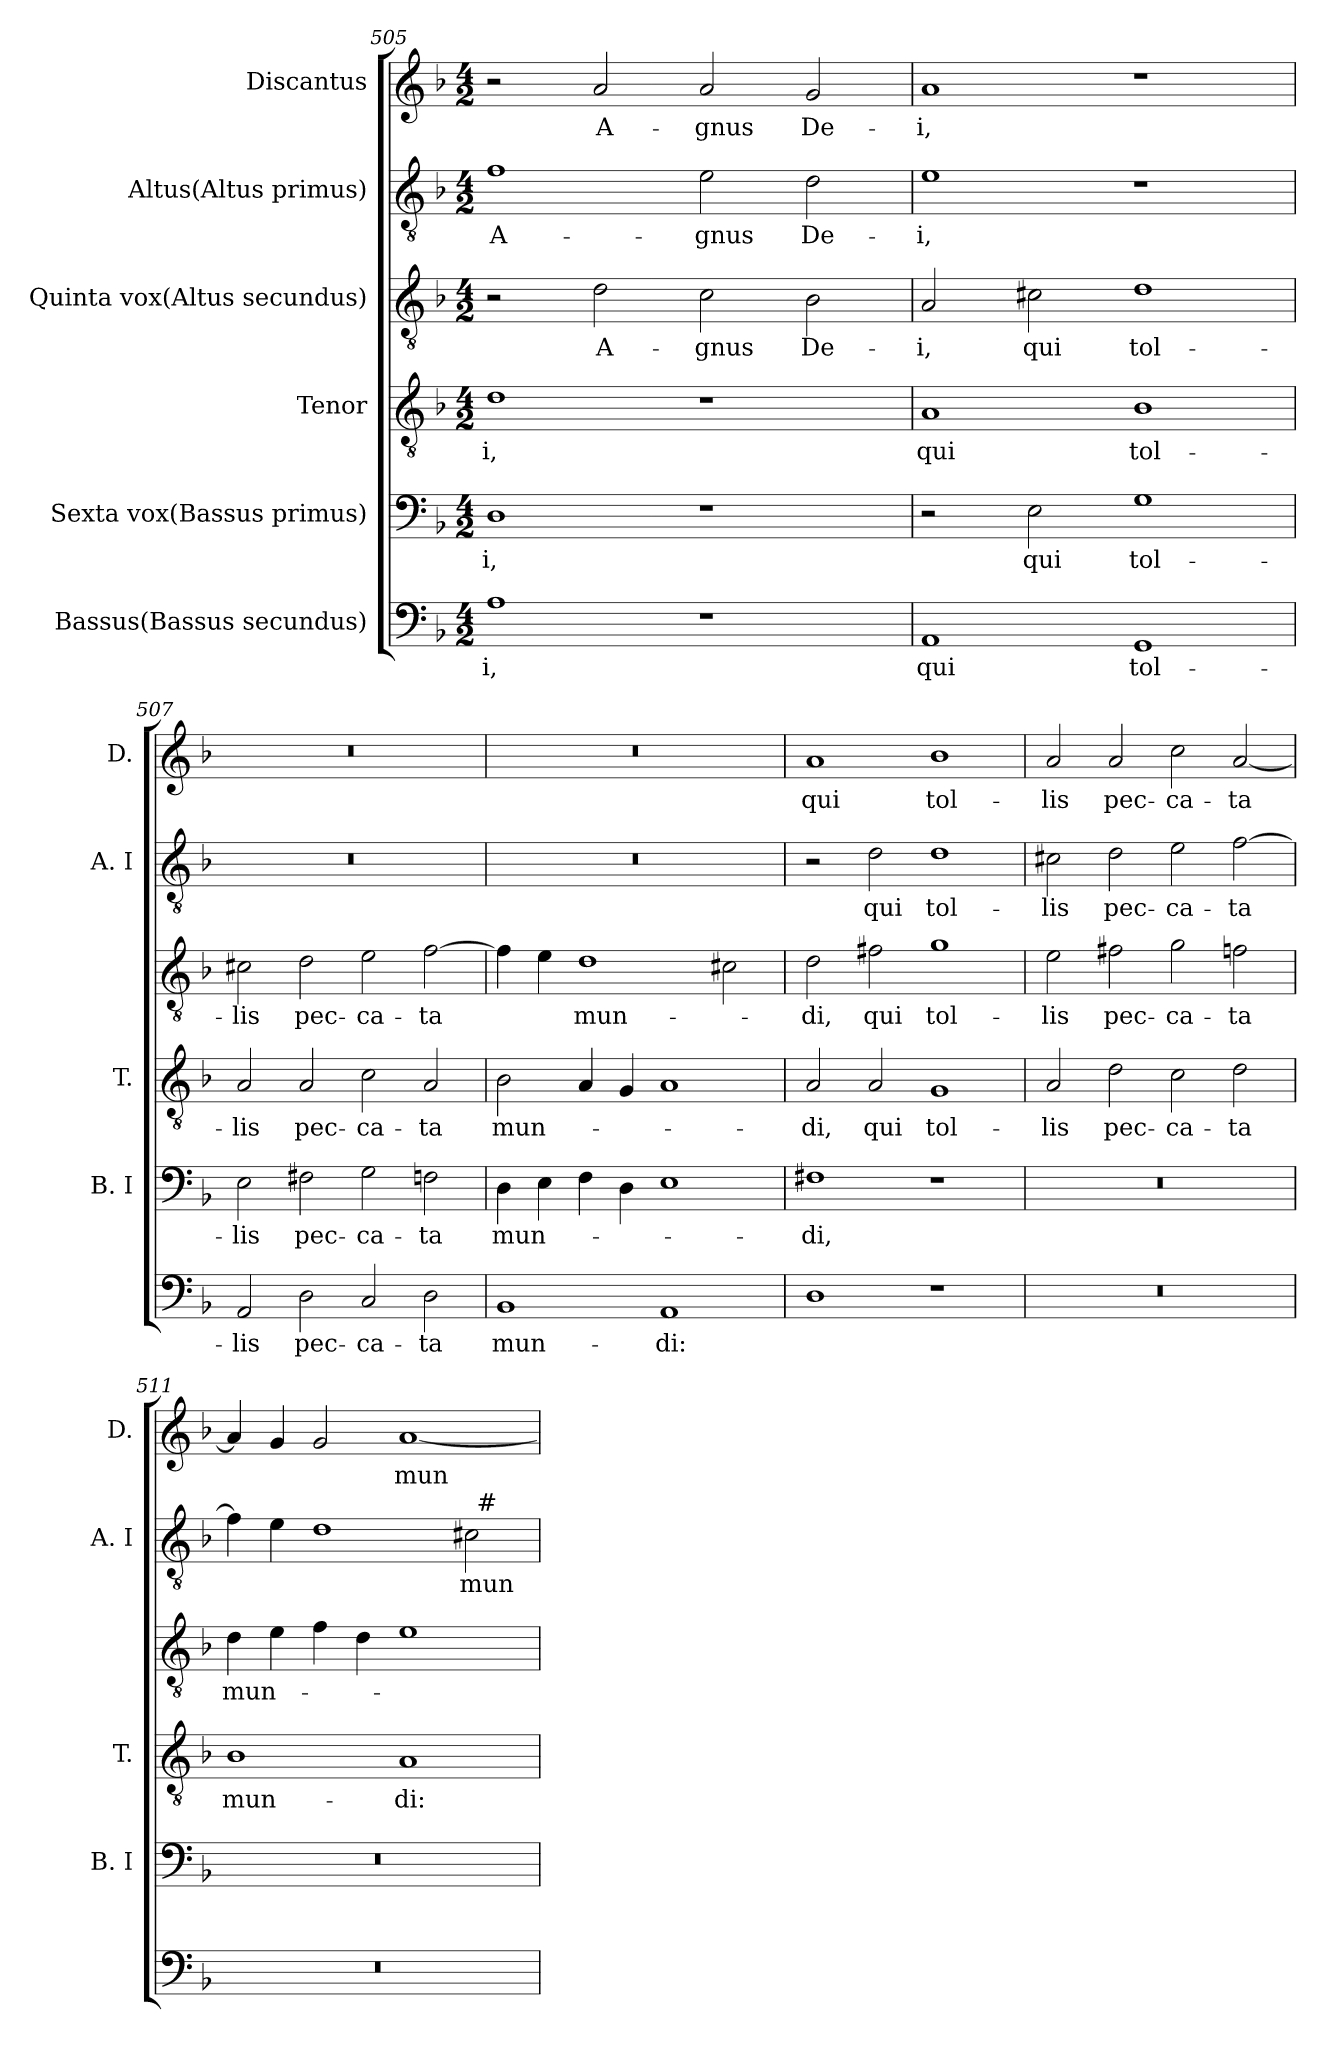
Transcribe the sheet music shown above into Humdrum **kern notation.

**kern	**text	**kern	**text	**kern	**text	**kern	**text	**kern	**text	**kern	**text
*part6	*part6	*part5	*part5	*part4	*part4	*part3	*part3	*part2	*part2	*part1	*part1
*staff6	*staff6	*staff5	*staff5	*staff4	*staff4	*staff3	*staff3	*staff2	*staff2	*staff1	*staff1
*I"Bassus(Bassus secundus)	*	*I"Sexta vox(Bassus primus)	*	*I"Tenor	*	*I"Quinta vox(Altus secundus)	*	*I"Altus(Altus primus)	*	*I"Discantus	*
*	*	*I'B. I	*	*I'T.	*	*	*	*I'A. I	*	*I'D.	*
*clefF4	*	*clefF4	*	*clefGv2	*	*clefGv2	*	*clefGv2	*	*clefG2	*
*	*	*	*	*ITrd7c12	*	*ITrd7c12	*	*ITrd7c12	*	*	*
*k[b-]	*	*k[b-]	*	*k[b-]	*	*k[b-]	*	*k[b-]	*	*k[b-]	*
*d:	*	*d:	*	*d:	*	*d:	*	*d:	*	*d:	*
*M4/2	*	*M4/2	*	*M4/2	*	*M4/2	*	*M4/2	*	*M4/2	*
=505	=505	=505	=505	=505	=505	=505	=505	=505	=505	=505	=505
!	!LO:LY:b	!	!LO:LY:b	!	!LO:LY:b	!	!	!	!LO:LY:b	!	!
1A	-i,	1D	-i,	1D	-i,	2r	.	1F	A-	2r	.
!	!	!	!	!	!	!	!LO:LY:b	!	!	!	!LO:LY:b
.	.	.	.	.	.	2D\	A-	.	.	2a/	A-
!	!	!	!	!	!	!	!LO:LY:b	!	!LO:LY:b	!	!LO:LY:b
1r	.	1r	.	1r	.	2C\	-gnus	2E\	-gnus	2a/	-gnus
!	!	!	!	!	!	!	!LO:LY:b	!	!LO:LY:b	!	!LO:LY:b
.	.	.	.	.	.	2BB-\	De-	2D\	De-	2g/	De-
=506	=506	=506	=506	=506	=506	=506	=506	=506	=506	=506	=506
!	!LO:LY:b	!	!	!	!LO:LY:b	!	!LO:LY:b	!	!LO:LY:b	!	!LO:LY:b
1AA	qui	2r	.	1AA	qui	2AA/	-i,	1E	-i,	1a	-i,
!	!	!	!LO:LY:b	!	!	!	!LO:LY:b	!	!	!	!
.	.	2E\	qui	.	.	2C#X\	qui	.	.	.	.
!	!LO:LY:b	!	!LO:LY:b	!	!LO:LY:b	!	!LO:LY:b	!	!	!	!
1GG	tol-	1G	tol-	1BB-	tol-	1D	tol-	1r	.	1r	.
=507	=507	=507	=507	=507	=507	=507	=507	=507	=507	=507	=507
!	!LO:LY:b	!	!LO:LY:b	!	!LO:LY:b	!	!LO:LY:b	!LO:N:vis=1	!	!LO:N:vis=1	!
2AA/	-lis	2E\	-lis	2AA/	-lis	2C#X\	-lis	0r	.	0r	.
!	!LO:LY:b	!	!LO:LY:b	!	!LO:LY:b	!	!LO:LY:b	!	!	!	!
2D\	pec-	2F#X\	pec-	2AA/	pec-	2D\	pec-	.	.	.	.
!	!LO:LY:b	!	!LO:LY:b	!	!LO:LY:b	!	!LO:LY:b	!	!	!	!
2C/	-ca-	2G\	-ca-	2C\	-ca-	2E\	-ca-	.	.	.	.
!	!LO:LY:b	!	!LO:LY:b	!	!LO:LY:b	!	!LO:LY:b	!	!	!	!
2D\	-ta	2Fn\	-ta	2AA/	-ta	[>2F\	-ta	.	.	.	.
=508	=508	=508	=508	=508	=508	=508	=508	=508	=508	=508	=508
!	!LO:LY:b	!	!LO:LY:b	!	!LO:LY:b	!	!	!LO:N:vis=1	!	!LO:N:vis=1	!
1BB-	mun-	4D\	mun-	2BB-\	mun-	4F\]	.	0r	.	0r	.
.	.	4E\	.	.	.	4E\	.	.	.	.	.
!	!	!	!	!	!	!	!LO:LY:b	!	!	!	!
.	.	4F\	.	4AA/	.	1D	mun-	.	.	.	.
.	.	4D\	.	4GG/	.	.	.	.	.	.	.
!	!LO:LY:b	!	!	!	!	!	!	!	!	!	!
1AA	-di:	1E	.	1AA	.	.	.	.	.	.	.
.	.	.	.	.	.	2C#X\	.	.	.	.	.
!!LO:LB:g=z
=509	=509	=509	=509	=509	=509	=509	=509	=509	=509	=509	=509
!	!	!	!LO:LY:b	!	!LO:LY:b	!	!LO:LY:b	!	!	!	!LO:LY:b
1D	.	1F#X	-di,	2AA/	-di,	2D\	-di,	2r	.	1a	qui
!	!	!	!	!	!LO:LY:b	!	!LO:LY:b	!	!LO:LY:b	!	!
.	.	.	.	2AA/	qui	2F#X\	qui	2D\	qui	.	.
!	!	!	!	!	!LO:LY:b	!	!LO:LY:b	!	!LO:LY:b	!	!LO:LY:b
1r	.	1r	.	1GG	tol-	1G	tol-	1D	tol-	1b-	tol-
=510	=510	=510	=510	=510	=510	=510	=510	=510	=510	=510	=510
!LO:N:vis=1	!	!LO:N:vis=1	!	!	!LO:LY:b	!	!LO:LY:b	!	!LO:LY:b	!	!LO:LY:b
0r	.	0r	.	2AA/	-lis	2E\	-lis	2C#X\	-lis	2a/	-lis
!	!	!	!	!	!LO:LY:b	!	!LO:LY:b	!	!LO:LY:b	!	!LO:LY:b
.	.	.	.	2D\	pec-	2F#X\	pec-	2D\	pec-	2a/	pec-
!	!	!	!	!	!LO:LY:b	!	!LO:LY:b	!	!LO:LY:b	!	!LO:LY:b
.	.	.	.	2C\	-ca-	2G\	-ca-	2E\	-ca-	2cc\	-ca-
!	!	!	!	!	!LO:LY:b	!	!LO:LY:b	!	!LO:LY:b	!	!LO:LY:b
.	.	.	.	2D\	-ta	2Fn\	-ta	[>2F\	-ta	[<2a/	-ta
=511	=511	=511	=511	=511	=511	=511	=511	=511	=511	=511	=511
!LO:N:vis=1	!	!LO:N:vis=1	!	!	!LO:LY:b	!	!LO:LY:b	!	!	!	!
*	*	*	*	*	*	*	*	*^	*	*	*
0r	.	0r	.	1BB-	mun-	4D\	mun-	4F\]	1ryy	.	4a/]	.
.	.	.	.	.	.	4E\	.	4E\	.	.	4g/	.
.	.	.	.	.	.	4F\	.	1D	.	.	2g/	.
.	.	.	.	.	.	4D\	.	.	.	.	.	.
!	!	!	!	!	!LO:LY:b	!	!	!	!	!	!	!LO:LY:b
.	.	.	.	1AA	-di:	1E	.	.	2ryy	.	[<1a	mun-
!	!	!	!	!	!	!	!	!	!	!LO:LY:b	!	!
.	.	.	.	.	.	.	.	2C#\	32ryy	mun-	.	.
!	!	!	!	!	!	!	!	!	!LO:TX:a:t=#	!	!	!
.	.	.	.	.	.	.	.	.	4...ryy	.	.	.
*	*	*	*	*	*	*	*	*v	*v	*	*	*
=	=	=	=	=	=	=	=	=	=	=	=
*-	*-	*-	*-	*-	*-	*-	*-	*-	*-	*-	*-
